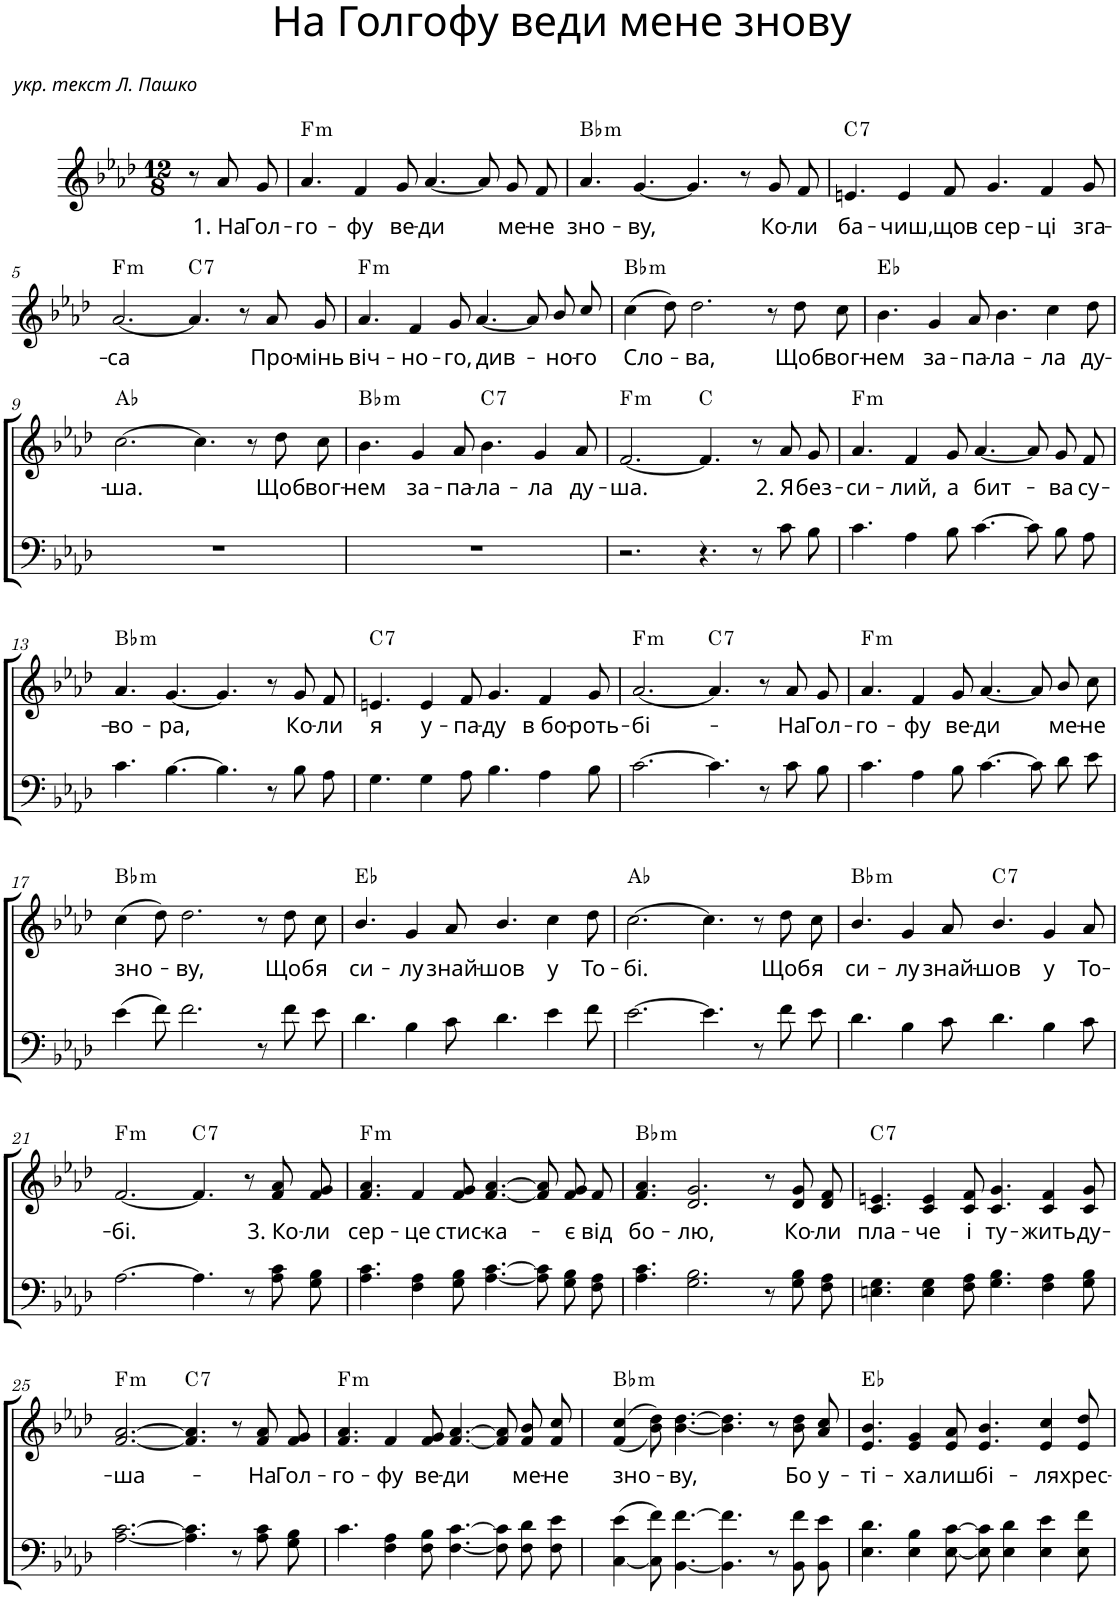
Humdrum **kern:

**kern	**kern	**text	**harte
*part2	*part1	*part1	*part1
*staff2	*staff1	*staff1	*
*I"Voice	*I"Voice	*	*
*I'V	*I'V	*	*
*stria5	*	*	*
*clefF4	*clefG2	*	*
*k[b-e-a-d-]	*k[b-e-a-d-]	*	*
*M12/8	*M12/8	*	*
=1	=1	=1	=1
4.r	8r	.	.
!	!	!LO:LY:b	!
.	8a-/L	1. На	.
!	!	!LO:LY:b	!
.	8g/J	Гол-	.
=2	=2	=2	=2
!	!	!LO:LY:b	!LO:H:kt=m
1.r	4.a-/	-го-	F:min
!	!	!LO:LY:b	!
.	4f/	-фу	.
!	!	!LO:LY:b	!
.	8g/	ве-	.
!	!	!LO:LY:b	!
.	[<4.a-/	-ди	.
.	8a-/L]	.	.
!	!	!LO:LY:b	!
.	8g/	ме-	.
!	!	!LO:LY:b	!
.	8f/J	-не	.
=3	=3	=3	=3
!	!	!LO:LY:b	!LO:H:kt=m
1.r	4.a-/	зно-	Bb:min
!	!	!LO:LY:b	!
.	[<4.g/	-ву,	.
.	4.g/]	.	.
.	8r	.	.
!	!	!LO:LY:b	!
.	8g/L	Ко-	.
!	!	!LO:LY:b	!
.	8f/J	-ли	.
=4	=4	=4	=4
!	!	!LO:LY:b	!LO:H:kt=7
1.r	4.en/	ба-	C:7
!	!	!LO:LY:b	!
.	4e/	-чиш,	.
!	!	!LO:LY:b	!
.	8f/	що	.
!	!	!LO:LY:b	!
.	4.g/	в сер-	.
!	!	!LO:LY:b	!
.	4f/	-ці	.
!	!	!LO:LY:b	!
.	8g/	зга-	.
!!LO:LB:g=z
=5	=5	=5	=5
!	!	!LO:LY:b	!LO:H:kt=m
1.r	[2.a-/	-са	F:min
!	!	!	!LO:H:kt=7
.	4.a-/]	.	C:7
.	8r	.	.
!	!	!LO:LY:b	!
.	8a-/L	Про-	.
!	!	!LO:LY:b	!
.	8g/J	-мінь	.
=6	=6	=6	=6
!	!	!LO:LY:b	!LO:H:kt=m
1.r	4.a-/	віч-	F:min
!	!	!LO:LY:b	!
.	4f/	-но-	.
!	!	!LO:LY:b	!
.	8g/	-го,	.
!	!	!LO:LY:b	!
.	[<4.a-/	див-	.
.	8a-/L]	.	.
!	!	!LO:LY:b	!
.	8b-/	-но-	.
!	!	!LO:LY:b	!
.	8cc/J	-го	.
=7	=7	=7	=7
!	!	!LO:LY:b	!LO:H:kt=m
1.r	(4cc\	Сло-	Bb:min
.	8dd-\)	.	.
!	!	!LO:LY:b	!
.	2.dd-\	-ва,	.
.	8r	.	.
!	!	!LO:LY:b	!
.	8dd-\L	Щоб	.
!	!	!LO:LY:b	!
.	8cc\J	вог-	.
=8	=8	=8	=8
!	!	!LO:LY:b	!
1.r	4.b-\	-нем	Eb:maj
!	!	!LO:LY:b	!
.	4g/	за-	.
!	!	!LO:LY:b	!
.	8a-/	-па-	.
!	!	!LO:LY:b	!
.	4.b-\	-ла-	.
!	!	!LO:LY:b	!
.	4cc\	-ла	.
!	!	!LO:LY:b	!
.	8dd-\	ду-	.
!!LO:LB:g=z
=9	=9	=9	=9
!	!	!LO:LY:b	!
1.r	[2.cc\	-ша.	Ab:maj
.	4.cc\]	.	.
.	8r	.	.
!	!	!LO:LY:b	!
.	8dd-\L	Щоб	.
!	!	!LO:LY:b	!
.	8cc\J	вог-	.
=10	=10	=10	=10
!	!	!LO:LY:b	!LO:H:kt=m
1.r	4.b-\	-нем	Bb:min
!	!	!LO:LY:b	!
.	4g/	за-	.
!	!	!LO:LY:b	!
.	8a-/	-па-	.
!	!	!LO:LY:b	!LO:H:kt=7
.	4.b-\	-ла-	C:7
!	!	!LO:LY:b	!
.	4g/	-ла	.
!	!	!LO:LY:b	!
.	8a-/	ду-	.
=11	=11	=11	=11
!	!	!LO:LY:b	!LO:H:kt=m
2.r	[2.f/	-ша.	F:min
4.r	4.f/]	.	C:maj
8r	8r	.	.
!	!	!LO:LY:b	!
8c\L	8a-/L	2. Я	.
!	!	!LO:LY:b	!
8B-\J	8g/J	без-	.
=12	=12	=12	=12
!	!	!LO:LY:b	!LO:H:kt=m
4.c\	4.a-/	-си-	F:min
!	!	!LO:LY:b	!
4A-\	4f/	-лий,	.
!	!	!LO:LY:b	!
8B-\	8g/	а	.
!	!	!LO:LY:b	!
[>4.c\	[<4.a-/	бит-	.
8c\L]	8a-/L]	.	.
!	!	!LO:LY:b	!
8B-\	8g/	-ва	.
!	!	!LO:LY:b	!
8A-\J	8f/J	су-	.
!!LO:LB:g=z
=13	=13	=13	=13
!	!	!LO:LY:b	!LO:H:kt=m
4.c\	4.a-/	-во-	Bb:min
!	!	!LO:LY:b	!
[>4.B-\	[<4.g/	-ра,	.
4.B-\]	4.g/]	.	.
8r	8r	.	.
!	!	!LO:LY:b	!
8B-\L	8g/L	Ко-	.
!	!	!LO:LY:b	!
8A-\J	8f/J	-ли	.
=14	=14	=14	=14
!	!	!LO:LY:b	!LO:H:kt=7
4.G\	4.en/	я	C:7
!	!	!LO:LY:b	!
4G\	4e/	у-	.
!	!	!LO:LY:b	!
8A-\	8f/	-па-	.
!	!	!LO:LY:b	!
4.B-\	4.g/	-ду	.
!	!	!LO:LY:b	!
4A-\	4f/	в бо-	.
!	!	!LO:LY:b	!
8B-\	8g/	-роть-	.
=15	=15	=15	=15
!	!	!LO:LY:b	!LO:H:kt=m
[>2.c\	[2.a-/	-бі-	F:min
!	!	!	!LO:H:kt=7
4.c\]	4.a-/]	.	C:7
8r	8r	.	.
!	!	!LO:LY:b	!
8c\L	8a-/L	-На	.
!	!	!LO:LY:b	!
8B-\J	8g/J	Гол-	.
=16	=16	=16	=16
!	!	!LO:LY:b	!LO:H:kt=m
4.c\	4.a-/	-го-	F:min
!	!	!LO:LY:b	!
4A-\	4f/	-фу	.
!	!	!LO:LY:b	!
8B-\	8g/	ве-	.
!	!	!LO:LY:b	!
[4.c\	[4.a-/	-ди	.
8c\L]	8a-\L]	.	.
!	!	!LO:LY:b	!
8d-\	8b-\	ме-	.
!	!	!LO:LY:b	!
8e-\J	8cc\J	-не	.
!!LO:LB:g=z
=17	=17	=17	=17
!	!	!LO:LY:b	!LO:H:kt=m
(>4e-\	(>4cc\	зно-	Bb:min
8f\)	8dd-\)	.	.
!	!	!LO:LY:b	!
2.f\	2.dd-\	-ву,	.
8r	8r	.	.
!	!	!LO:LY:b	!
8f\L	8dd-\L	Щоб	.
!	!	!LO:LY:b	!
8e-\J	8cc\J	я	.
=18	=18	=18	=18
!	!	!LO:LY:b	!
4.d-\	4.b-/	си-	Eb:maj
!	!	!LO:LY:b	!
4B-\	4g/	-лу	.
!	!	!LO:LY:b	!
8c\	8a-/	знай-	.
!	!	!LO:LY:b	!
4.d-\	4.b-/	-шов	.
!	!	!LO:LY:b	!
4e-\	4cc\	у	.
!	!	!LO:LY:b	!
8f\	8dd-\	То-	.
=19	=19	=19	=19
!	!	!LO:LY:b	!
[2.e-\	[2.cc\	-бі.	Ab:maj
4.e-\]	4.cc\]	.	.
8r	8r	.	.
!	!	!LO:LY:b	!
8f\L	8dd-\L	Щоб	.
!	!	!LO:LY:b	!
8e-\J	8cc\J	я	.
=20	=20	=20	=20
!	!	!LO:LY:b	!LO:H:kt=m
4.d-\	4.b-/	си-	Bb:min
!	!	!LO:LY:b	!
4B-\	4g/	-лу	.
!	!	!LO:LY:b	!
8c\	8a-/	знай-	.
!	!	!LO:LY:b	!LO:H:kt=7
4.d-\	4.b-/	-шов	C:7
!	!	!LO:LY:b	!
4B-\	4g/	у	.
!	!	!LO:LY:b	!
8c\	8a-/	То-	.
!!LO:LB:g=z
=21	=21	=21	=21
!	!	!LO:LY:b	!LO:H:kt=m
[>2.A-\	[<2.f/	-бі.	F:min
!	!	!	!LO:H:kt=7
4.A-\]	4.f/]	.	C:7
8r	8r	.	.
!	!	!LO:LY:b	!
8A-\ 8c\L	8f/ 8a-/L	3. Ко-	.
!	!	!LO:LY:b	!
8G\ 8B-\J	8f/ 8g/J	-ли	.
=22	=22	=22	=22
!	!	!LO:LY:b	!LO:H:kt=m
4.A-\ 4.c\	4.f/ 4.a-/	сер-	F:min
!	!	!LO:LY:b	!
4F\ 4A-\	4f/	-це	.
!	!	!LO:LY:b	!
8G\ 8B-\	8f/ 8g/	стис-	.
!	!	!LO:LY:b	!
[4.A-\ [4.c\	[4.f/ [4.a-/	-ка-	.
8A-]\ 8c]\L	8f]/ 8a-]/L	.	.
!	!	!LO:LY:b	!
8G\ 8B-\	8f/ 8g/	-є	.
!	!	!LO:LY:b	!
8F\ 8A-\J	8f/J	від	.
=23	=23	=23	=23
!	!	!LO:LY:b	!LO:H:kt=m
4.A-\ 4.c\	4.f/ 4.a-/	бо-	Bb:min
!	!	!LO:LY:b	!
2.G\ 2.B-\	2.d-/ 2.g/	-лю,	.
8r	8r	.	.
!	!	!LO:LY:b	!
8G\ 8B-\L	8d-/ 8g/L	Ко-	.
!	!	!LO:LY:b	!
8F\ 8A-\J	8d-/ 8f/J	-ли	.
=24	=24	=24	=24
!	!	!LO:LY:b	!LO:H:kt=7
4.En\ 4.G\	4.c/ 4.en/	пла-	C:7
!	!	!LO:LY:b	!
4E\ 4G\	4c/ 4e/	-че	.
!	!	!LO:LY:b	!
8F\ 8A-\	8c/ 8f/	і	.
!	!	!LO:LY:b	!
4.G\ 4.B-\	4.c/ 4.g/	ту-	.
!	!	!LO:LY:b	!
4F\ 4A-\	4c/ 4f/	-жить	.
!	!	!LO:LY:b	!
8G\ 8B-\	8c/ 8g/	ду-	.
!!LO:LB:g=z
=25	=25	=25	=25
!	!	!LO:LY:b	!LO:H:kt=m
[2.A-\ [>2.c\	[<2.f/ [>2.a-/	-ша-	F:min
!	!	!	!LO:H:kt=7
4.A-\] 4.c\]	4.f/] 4.a-/]	.	C:7
8r	8r	.	.
!	!	!LO:LY:b	!
8A-\ 8c\L	8f/ 8a-/L	На	.
!	!	!LO:LY:b	!
8G\ 8B-\J	8f/ 8g/J	Гол-	.
=26	=26	=26	=26
!	!	!LO:LY:b	!LO:H:kt=m
4.c\	4.f/ 4.a-/	-го-	F:min
!	!	!LO:LY:b	!
4F\ 4A-\	4f/	-фу	.
!	!	!LO:LY:b	!
8F\ 8B-\	8f/ 8g/	ве-	.
!	!	!LO:LY:b	!
[4.F\ [4.c\	[4.f/ [4.a-/	-ди	.
8F]\ 8c]\L	8f]/ 8a-]/L	.	.
!	!	!LO:LY:b	!
8F\ 8d-\	8f/ 8b-/	ме-	.
!	!	!LO:LY:b	!
8F\ 8e-\J	8f/ 8cc/J	-не	.
=27	=27	=27	=27
!	!	!LO:LY:b	!LO:H:kt=m
(>[<4C\ 4e-\	(<(>4f/ 4cc/	зно-	Bb:min
8C\] 8f\)	8b-\ 8dd-\))	.	.
!	!	!LO:LY:b	!
[4.BB-\ [4.f\	[4.b-\ [4.dd-\	-ву,	.
4.BB-\] 4.f\]	4.b-\] 4.dd-\]	.	.
8r	8r	.	.
!	!	!LO:LY:b	!
8BB-\ 8f\L	8b-\ 8dd-\L	Бо	.
!	!	!LO:LY:b	!
8BB-\ 8e-\J	8a-\ 8cc\J	у-	.
=28	=28	=28	=28
!	!	!LO:LY:b	!
4.E-\ 4.d-\	4.e-/ 4.b-/	-ті-	Eb:maj
!	!	!LO:LY:b	!
4E-\ 4B-\	4e-/ 4g/	-ха	.
!	!	!LO:LY:b	!
[8E-\ [8c\	8e-/ 8a-/	лиш	.
!	!	!LO:LY:b	!
8E-\] 8c\]	4.e-/ 4.b-/	бі-	.
4E-\ 4d-\	.	.	.
!	!	!LO:LY:b	!
4E-\ 4e-\	4e-/ 4cc/	-ля	.
!	!	!LO:LY:b	!
8E-\ 8f\	8e-/ 8dd-/	хрес-	.
=	=	=	=
*-	*-	*-	*-
